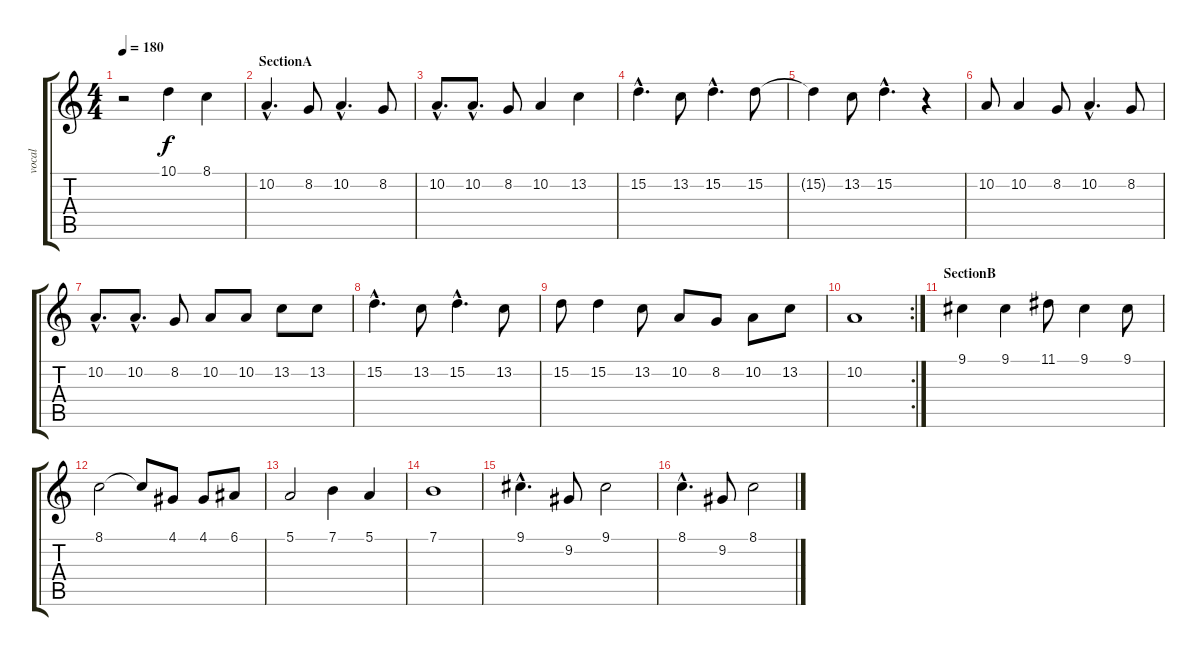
\track ("vocal" "vocal") {instrument altosax}
\staff {score tabs}
\tuning (E4 B3 G3 D3 A2 E2) {hide}
\ts (4 4)
\tempo 180
\clef g2
\ks c
r.2{dy f} 10.1.4 8.1.4 |
\section ("" "SectionA")
10.2{hac}.4{d} 8.2.8 10.2{hac}.4{d} 8.2.8 |
10.2{hac}.8{d} 10.2{hac}.8{d} 8.2.8 10.2.4 13.2.4 |
15.2{hac}.4{d} 13.2.8 15.2{hac}.4{d} 15.2.8 |
15.2{t}.4 13.2.8 15.2{hac}.4{d} r.4 |
10.2.8 10.2.4 8.2.8 10.2{hac}.4{d} 8.2.8 |
10.2{hac}.8{d} 10.2{hac}.8{d} 8.2.8 10.2.8 10.2.8 13.2.8 13.2.8 |
15.2{hac}.4{d} 13.2.8 15.2{hac}.4{d} 13.2.8 |
15.2.8 15.2.4 13.2.8 10.2.8 8.2.8 10.2.8 13.2.8 |
\rc 2
10.2.1 |
\section ("" "SectionB")
9.1.4 9.1.4 11.1.8 9.1.4 9.1.8 |
8.1.2 8.1{t}.8 4.1.8 4.1.8 6.1.8 |
5.1.2 7.1.4 5.1.4 |
7.1.1 |
9.1{hac}.4{d} 9.2.8 9.1.2 |
8.1{hac}.4{d} 9.2.8 8.1.2
